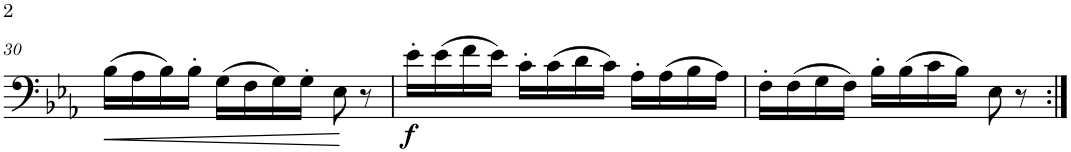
**kern	**dynam
*part1	*part1
*staff1	*staff1
*I"Trombone	*
*I'Tbn.	*
!!LO:PB:g=z
*clefF4	*
*k[b-e-a-]	*
*M3/4	*
=30	=30
!	!LO:HP:b
(>16B-\LL	<
16A-\	.
16B-\)	.
16B-'\JJ	.
(>16G\LL	.
16F\	.
16G\)	.
16G'\JJ	.
8E-\	.
8r	[
=31	=31
!	!LO:DY:b
16e-'\LL	f
(>16e-\	.
16f\	.
16e-\JJ)	.
16c'\LL	.
(>16c\	.
16d\	.
16c\JJ)	.
16A-'\LL	.
(>16A-\	.
16B-\	.
16A-\JJ)	.
=32	=32
16F'\LL	.
(>16F\	.
16G\	.
16F\JJ)	.
16B-'\LL	.
(>16B-\	.
16c\	.
16B-\JJ)	.
8E-\	.
8r	.
=:|!	=:|!
*-	*-
